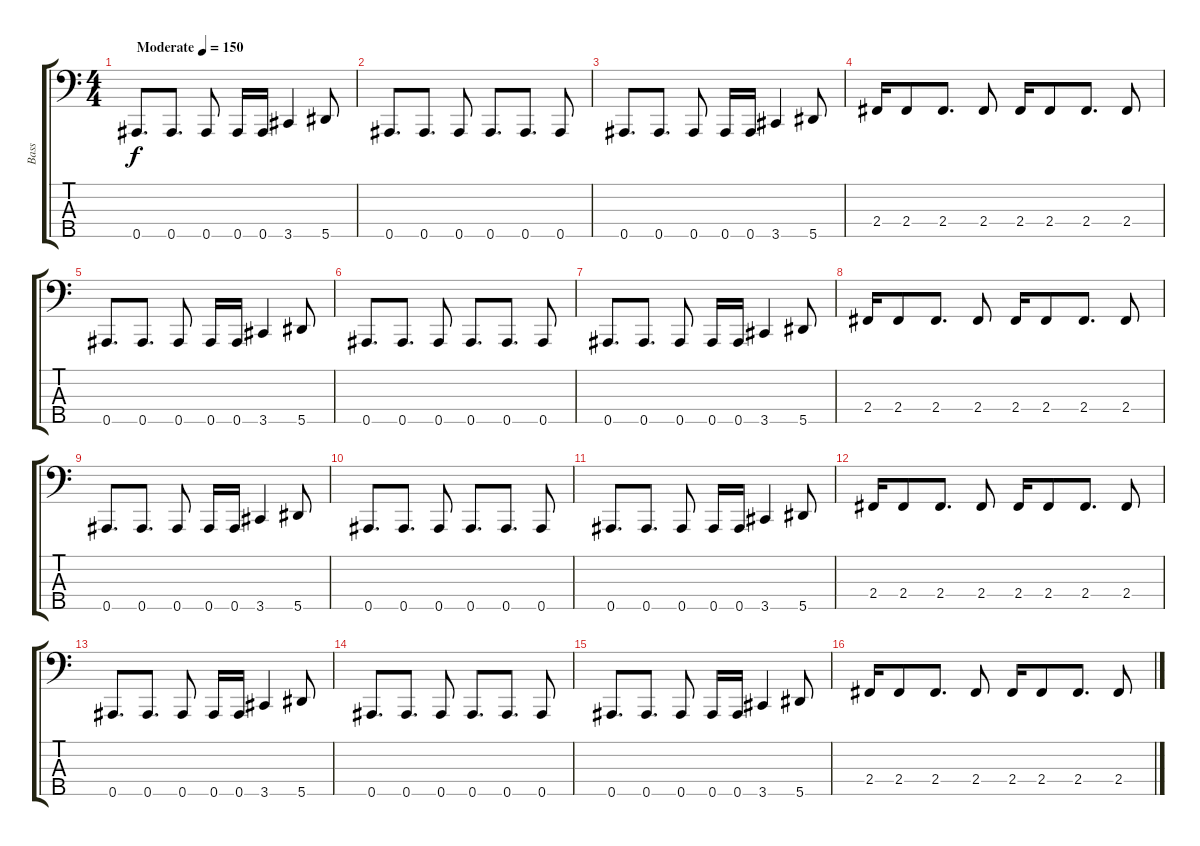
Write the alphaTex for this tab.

\track ("Bass" "Bass") {instrument electricbassfinger}
\staff {score tabs}
\tuning (G2 D2 A1 E1 Bb0) {hide}
\ts (4 4)
\tempo (150 "Moderate")
\clef f4
\ks c
0.5.8{d dy f instrument electricbassfinger} 0.5.8{d} 0.5.8 0.5.16 0.5.16 3.5.4 5.5.8 |
0.5.8{d} 0.5.8{d} 0.5.8 0.5.8{d} 0.5.8{d} 0.5.8 |
0.5.8{d} 0.5.8{d} 0.5.8 0.5.16 0.5.16 3.5.4 5.5.8 |
2.4.16 2.4.8 2.4.8{d} 2.4.8 2.4.16 2.4.8 2.4.8{d} 2.4.8 |
0.5.8{d} 0.5.8{d} 0.5.8 0.5.16 0.5.16 3.5.4 5.5.8 |
0.5.8{d} 0.5.8{d} 0.5.8 0.5.8{d} 0.5.8{d} 0.5.8 |
0.5.8{d} 0.5.8{d} 0.5.8 0.5.16 0.5.16 3.5.4 5.5.8 |
2.4.16 2.4.8 2.4.8{d} 2.4.8 2.4.16 2.4.8 2.4.8{d} 2.4.8 |
0.5.8{d} 0.5.8{d} 0.5.8 0.5.16 0.5.16 3.5.4 5.5.8 |
0.5.8{d} 0.5.8{d} 0.5.8 0.5.8{d} 0.5.8{d} 0.5.8 |
0.5.8{d} 0.5.8{d} 0.5.8 0.5.16 0.5.16 3.5.4 5.5.8 |
2.4.16 2.4.8 2.4.8{d} 2.4.8 2.4.16 2.4.8 2.4.8{d} 2.4.8 |
0.5.8{d} 0.5.8{d} 0.5.8 0.5.16 0.5.16 3.5.4 5.5.8 |
0.5.8{d} 0.5.8{d} 0.5.8 0.5.8{d} 0.5.8{d} 0.5.8 |
0.5.8{d} 0.5.8{d} 0.5.8 0.5.16 0.5.16 3.5.4 5.5.8 |
2.4.16 2.4.8 2.4.8{d} 2.4.8 2.4.16 2.4.8 2.4.8{d} 2.4.8
